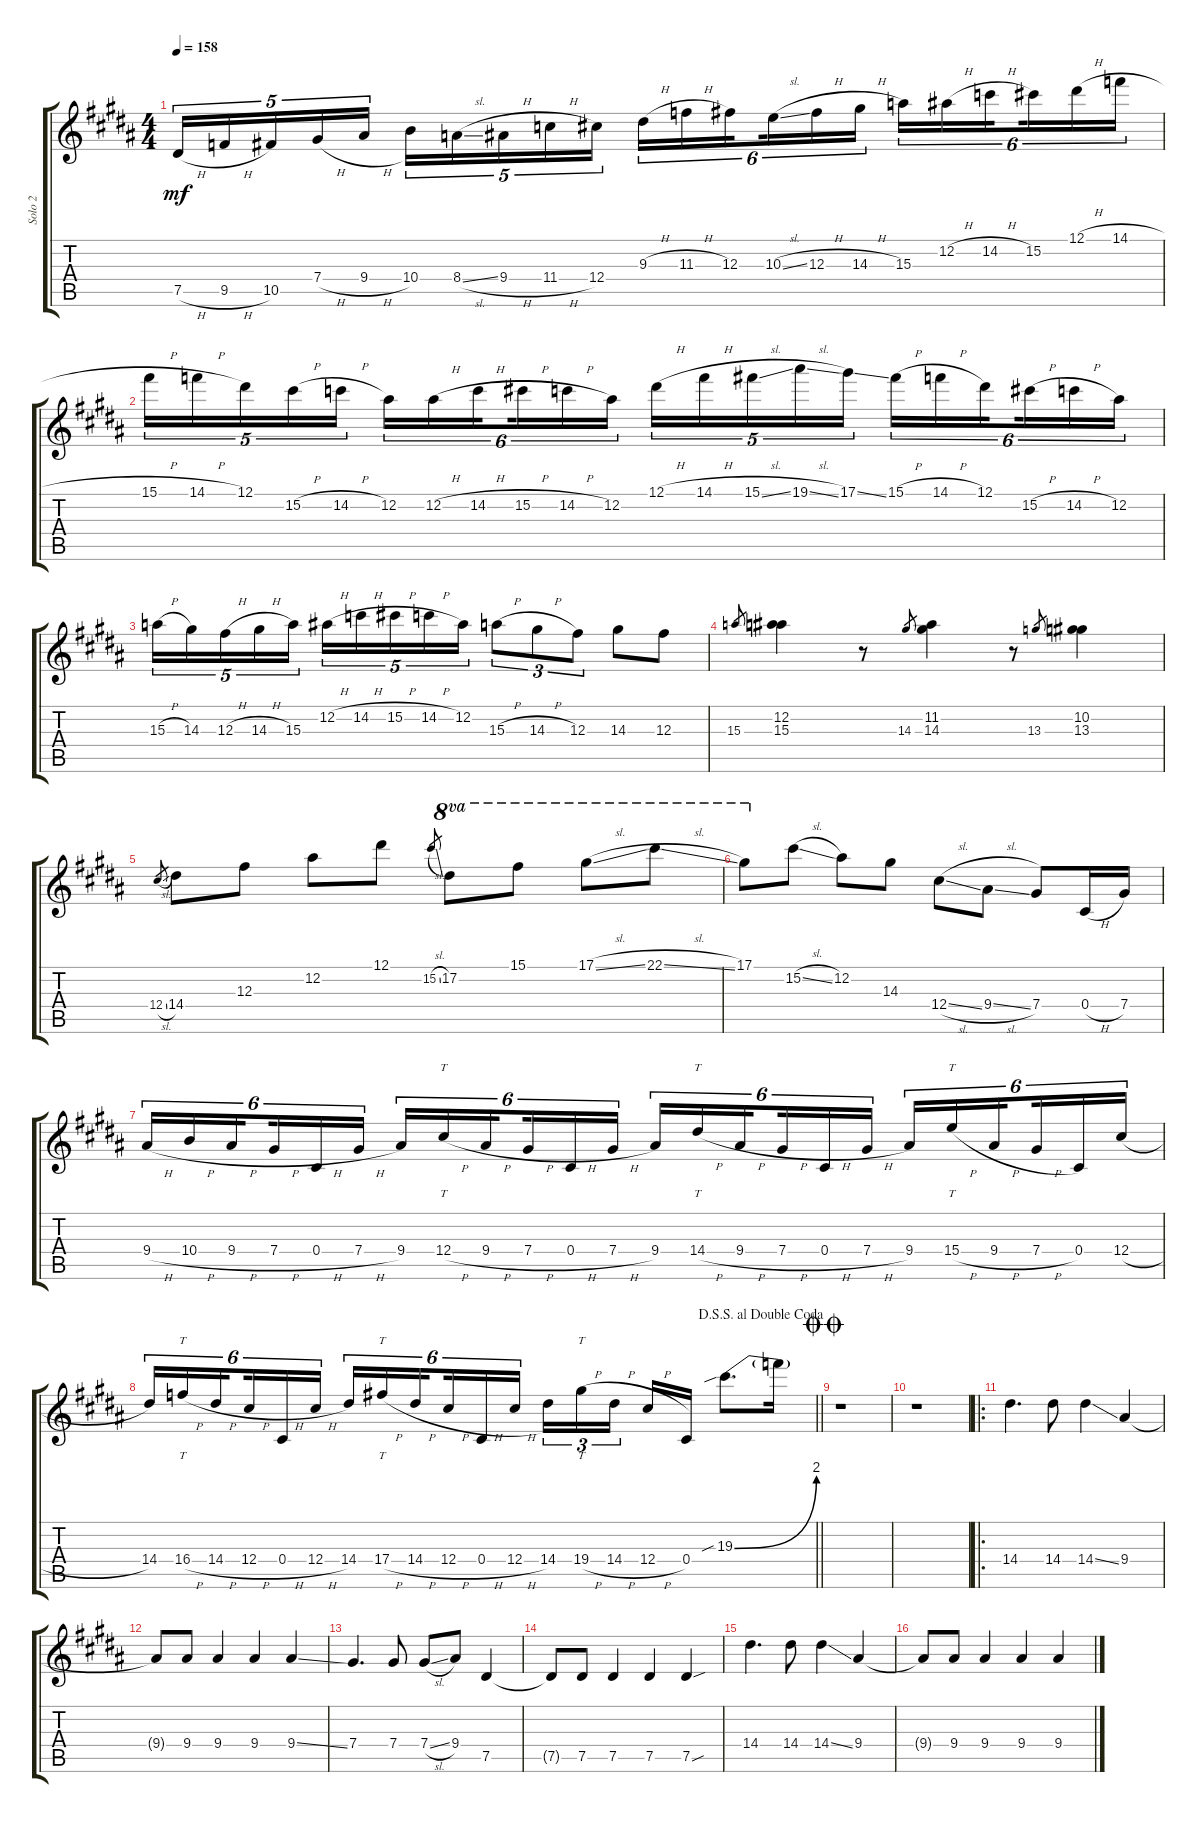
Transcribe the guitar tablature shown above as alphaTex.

\track ("Solo 2" "Solo 2") {instrument distortionguitar}
\staff {score tabs}
\tuning (Eb4 Bb3 Gb3 Db3 Ab2 Db2) {hide}
\ts (4 4)
\tempo 158
\clef g2
\ks g#minor
7.5{h}.16{tu (5 4) dy mf} 9.5{h}.16{tu (5 4)} 10.5.16{tu (5 4)} 7.4{h}.16{tu (5 4)} 9.4{h}.16{tu (5 4)} 10.4.16{tu (5 4)} 8.4{sl}.16{tu (5 4)} 9.4{h}.16{tu (5 4)} 11.4{h}.16{tu (5 4)} 12.4.16{tu (5 4)} 9.3{h}.16{tu (6 4)} 11.3{h}.16{tu (6 4)} 12.3.16{tu (6 4) beam splitsecondary} 10.3{sl}.16{tu (6 4)} 12.3{h}.16{tu (6 4)} 14.3{h}.16{tu (6 4)} 15.3.16{tu (6 4)} 12.2{h}.16{tu (6 4)} 14.2{h}.16{tu (6 4) beam splitsecondary} 15.2.16{tu (6 4)} 12.1{h}.16{tu (6 4)} 14.1{h}.16{tu (6 4)} |
\ks b
15.1{h}.16{tu (5 4)} 14.1{h}.16{tu (5 4)} 12.1.16{tu (5 4)} 15.2{h}.16{tu (5 4)} 14.2{h}.16{tu (5 4)} 12.2.16{tu (6 4)} 12.2{h}.16{tu (6 4)} 14.2{h}.16{tu (6 4) beam splitsecondary} 15.2{h}.16{tu (6 4)} 14.2{h}.16{tu (6 4)} 12.2.16{tu (6 4)} 12.1{h}.16{tu (5 4)} 14.1{h}.16{tu (5 4)} 15.1{sl}.16{tu (5 4)} 19.1{sl}.16{tu (5 4)} 17.1{ss}.16{tu (5 4)} 15.1{h}.16{tu (6 4)} 14.1{h}.16{tu (6 4)} 12.1.16{tu (6 4) beam splitsecondary} 15.2{h}.16{tu (6 4)} 14.2{h}.16{tu (6 4)} 12.2.16{tu (6 4)} |
\ks g#minor
15.3{h}.16{tu (5 4)} 14.3.16{tu (5 4)} 12.3{h}.16{tu (5 4)} 14.3{h}.16{tu (5 4)} 15.3.16{tu (5 4)} 12.2{h}.16{tu (5 4)} 14.2{h}.16{tu (5 4)} 15.2{h}.16{tu (5 4)} 14.2{h}.16{tu (5 4)} 12.2.16{tu (5 4)} 15.3{h}.8{tu (3 2)} 14.3{h}.8{tu (3 2)} 12.3.8{tu (3 2)} 14.3.8 12.3.8 |
\ks b
15.3.8{gr} (12.2 15.3).4 r.8 14.3.8{gr} (11.2 14.3).4 r.8 13.3.8{gr} (10.2 13.3).4 |
\ks g#minor
12.4{sl}.8{gr} 14.4.8 12.3.8 12.2.8 12.1.8 15.2{sl}.8{gr} 17.2.8{ot 8va} 15.1.8{ot 8va} 17.1{sl}.8{ot 8va} 22.1{sl}.8{ot 8va} |
17.1.8{ot 8va} 15.2{sl}.8 12.2.8 14.3.8 12.4{sl}.8 9.4{sl}.8 7.4.8 0.4{h}.16 7.4.16 |
\ks b
9.4{h}.16{tu (6 4)} 10.4{h}.16{tu (6 4)} 9.4{h}.16{tu (6 4) beam splitsecondary} 7.4{h}.16{tu (6 4)} 0.4{h}.16{tu (6 4)} 7.4{h}.16{tu (6 4)} 9.4.16{tu (6 4)} 12.4{h}.16{tt tu (6 4)} 9.4{h}.16{tu (6 4) beam splitsecondary} 7.4{h}.16{tu (6 4)} 0.4{h}.16{tu (6 4)} 7.4{h}.16{tu (6 4)} 9.4.16{tu (6 4)} 14.4{h}.16{tt tu (6 4)} 9.4{h}.16{tu (6 4) beam splitsecondary} 7.4{h}.16{tu (6 4)} 0.4{h}.16{tu (6 4)} 7.4{h}.16{tu (6 4)} 9.4.16{tu (6 4)} 15.4{h}.16{tt tu (6 4)} 9.4{h}.16{tu (6 4) beam splitsecondary} 7.4{h}.16{tu (6 4)} 0.4.16{tu (6 4)} 12.4{h}.16{tu (6 4)} |
\jump dalsegnosegnoaldoublecoda
\barLineRight lightlight
\ks g#minor
14.4.16{tu (6 4)} 16.4{h}.16{tt tu (6 4)} 14.4{h}.16{tu (6 4) beam splitsecondary} 12.4{h}.16{tu (6 4)} 0.4{h}.16{tu (6 4)} 12.4{h}.16{tu (6 4)} 14.4.16{tu (6 4)} 17.4{h}.16{tt tu (6 4)} 14.4{h}.16{tu (6 4) beam splitsecondary} 12.4{h}.16{tu (6 4)} 0.4{h}.16{tu (6 4)} 12.4{h}.16{tu (6 4)} 14.4.16{tu (3 2)} 19.4{h}.16{tt tu (3 2)} 14.4{h}.16{tu (3 2) beam splitsecondary} 12.4{h}.16 0.4.16 19.3{be (bend 0 0 60 8) sib}.8{d} 19.3{t}.16 |
\jump doublecoda
\ks b
r.1 |
\ks g#minor
r.1 |
\ro
14.4.4{d} 14.4.8 14.4{ss}.4 9.4.4 |
\ks b
9.4{t}.8 9.4.8 9.4.4 9.4.4 9.4{ss}.4 |
\ks g#minor
7.4.4{d} 7.4.8 7.4{sl}.8 9.4.8 7.5.4 |
7.5{t}.8 7.5.8 7.5.4 7.5.4 7.5{sou}.4 |
14.4.4{d} 14.4.8 14.4{ss}.4 9.4.4 |
\ks b
9.4{t}.8 9.4.8 9.4.4 9.4.4 9.4{ss}.4
